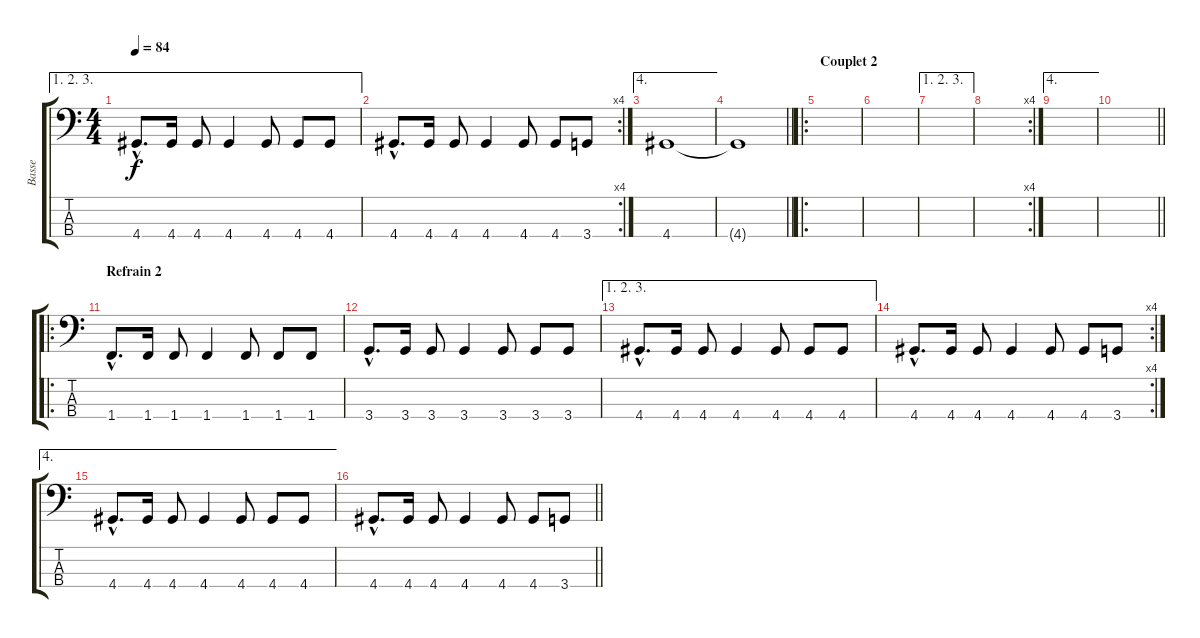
\track ("Basse" "Basse") {instrument electricbassfinger}
\staff {score tabs}
\tuning (G2 D2 A1 E1) {hide}
\ae (1 2 3)
\ts (4 4)
\tempo 84
\clef f4
\ks c
4.4{hac}.8{d dy f} 4.4.16 4.4.8 4.4.4 4.4.8 4.4.8 4.4.8 |
\rc 4
4.4{hac}.8{d} 4.4.16 4.4.8 4.4.4 4.4.8 4.4.8 3.4.8 |
\ae 4
4.4.1 |
\barLineRight lightlight
4.4{t}.1 |
\ro
\section ("" "Couplet 2")
|
|
\ae (1 2 3)
|
\rc 4
|
\ae 4
|
\barLineRight lightlight
|
\ro
\section ("" "Refrain 2")
1.4{hac}.8{d} 1.4.16 1.4.8 1.4.4 1.4.8 1.4.8 1.4.8 |
3.4{hac}.8{d} 3.4.16 3.4.8 3.4.4 3.4.8 3.4.8 3.4.8 |
\ae (1 2 3)
4.4{hac}.8{d} 4.4.16 4.4.8 4.4.4 4.4.8 4.4.8 4.4.8 |
\rc 4
4.4{hac}.8{d} 4.4.16 4.4.8 4.4.4 4.4.8 4.4.8 3.4.8 |
\ae 4
4.4{hac}.8{d} 4.4.16 4.4.8 4.4.4 4.4.8 4.4.8 4.4.8 |
\barLineRight lightlight
4.4{hac}.8{d} 4.4.16 4.4.8 4.4.4 4.4.8 4.4.8 3.4.8
